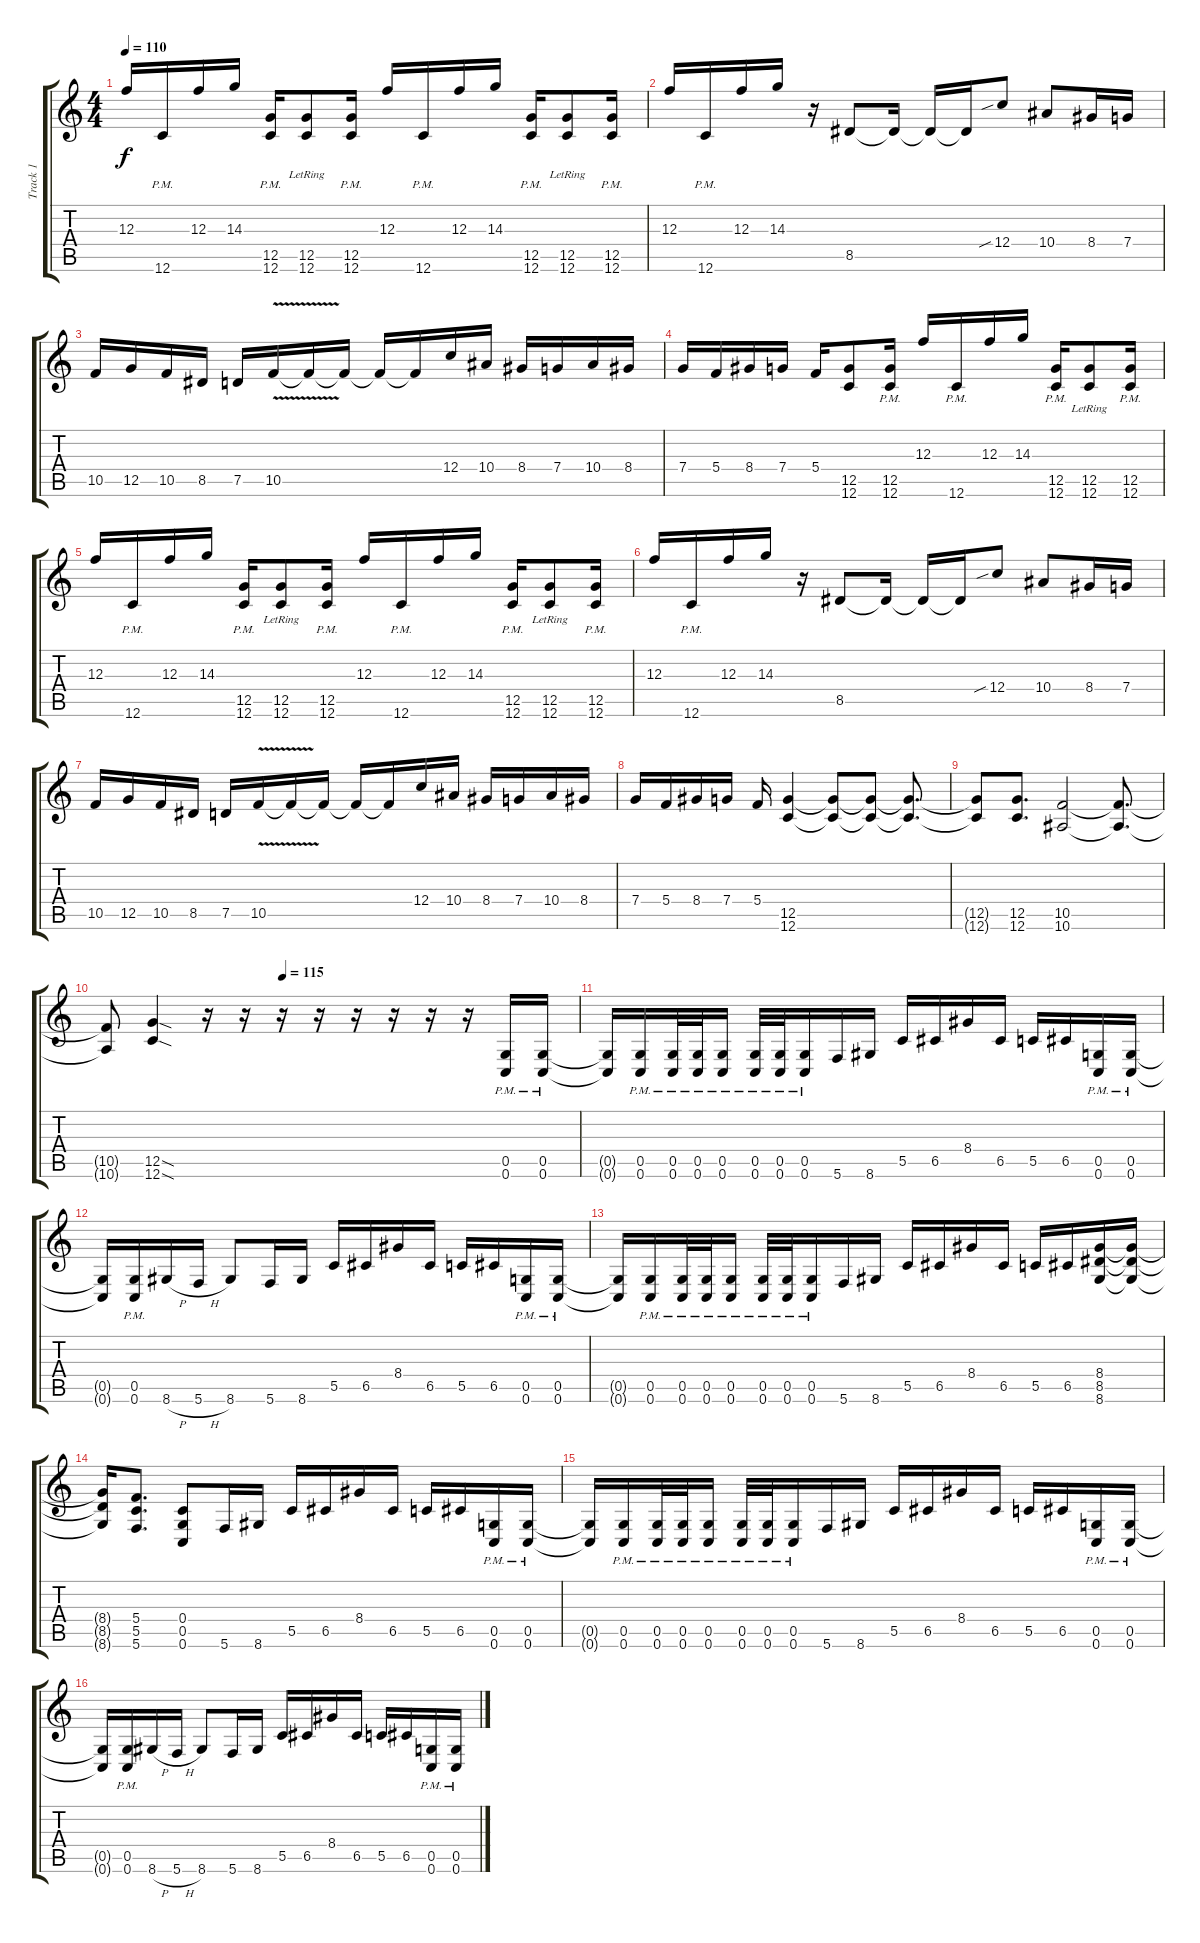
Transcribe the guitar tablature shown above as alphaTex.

\track ("Track 1" "Track 1") {instrument distortionguitar}
\staff {score tabs}
\tuning (D4 A3 F3 C3 G2 C2) {hide}
\ts (4 4)
\tempo 110
\clef g2
\ks c
12.3.16{dy f} 12.6{pm}.16 12.3.16 14.3.16 (12.5{pm} 12.6{pm}).16 (12.5 12.6{lr}).8 (12.5{pm} 12.6{pm}).16 12.3.16 12.6{pm}.16 12.3.16 14.3.16 (12.5{pm} 12.6{pm}).16 (12.5 12.6{lr}).8 (12.5{pm} 12.6{pm}).16 |
12.3.16 12.6{pm}.16 12.3.16 14.3.16 r.16 8.5.8 8.5{t}.16 8.5{t}.16 8.5{t}.16 12.4{sib}.8 10.4.8 8.4.16 7.4.16 |
10.5.16 12.5.16 10.5.16 8.5.16 7.5.16 10.5{v}.16 10.5{t}.16 10.5{t}.16 10.5{t}.16 10.5{t}.16 12.4.16 10.4.16 8.4.16 7.4.16 10.4.16 8.4.16 |
7.4.16 5.4.16 8.4.16 7.4.16 5.4.16 (12.5 12.6).8 (12.5{pm} 12.6{pm}).16 12.3.16 12.6{pm}.16 12.3.16 14.3.16 (12.5{pm} 12.6{pm}).16 (12.5 12.6{lr}).8 (12.5{pm} 12.6{pm}).16 |
12.3.16 12.6{pm}.16 12.3.16 14.3.16 (12.5{pm} 12.6{pm}).16 (12.5 12.6{lr}).8 (12.5{pm} 12.6{pm}).16 12.3.16 12.6{pm}.16 12.3.16 14.3.16 (12.5{pm} 12.6{pm}).16 (12.5 12.6{lr}).8 (12.5{pm} 12.6{pm}).16 |
12.3.16 12.6{pm}.16 12.3.16 14.3.16 r.16 8.5.8 8.5{t}.16 8.5{t}.16 8.5{t}.16 12.4{sib}.8 10.4.8 8.4.16 7.4.16 |
10.5.16 12.5.16 10.5.16 8.5.16 7.5.16 10.5{v}.16 10.5{t}.16 10.5{t}.16 10.5{t}.16 10.5{t}.16 12.4.16 10.4.16 8.4.16 7.4.16 10.4.16 8.4.16 |
7.4.16 5.4.16 8.4.16 7.4.16 5.4.16 (12.5 12.6).4 (12.5{t} 12.6{t}).8 (12.5{t} 12.6{t}).8 (12.5{t} 12.6{t}).8{d} |
(12.5{t} 12.6{t}).8 (12.5 12.6).8{d} (10.5 10.6).2 (10.5{t} 10.6{t}).8{d} |
\tempo (115 0.375)
(10.5{t} 10.6{t}).8 (12.5{sod} 12.6{sod}).4 r.16 r.16 r.16 r.16 r.16 r.16 r.16 r.16 (0.5{pm} 0.6{pm}).16 (0.5{pm} 0.6{pm}).16 |
(0.5{t} 0.6{t}).16 (0.5{pm} 0.6{pm}).16 (0.5{pm} 0.6{pm}).32 (0.5{pm} 0.6{pm}).32 (0.5{pm} 0.6{pm}).16 (0.5{pm} 0.6{pm}).32 (0.5{pm} 0.6{pm}).32 (0.5{pm} 0.6{pm}).16 5.6.16 8.6.16 5.5.16 6.5.16 8.4.16 6.5.16 5.5.16 6.5.16 (0.5{pm} 0.6{pm}).16 (0.5{pm} 0.6{pm}).16 |
(0.5{t} 0.6{t}).16 (0.5{pm} 0.6{pm}).16 8.6{h}.16 5.6{h}.16 8.6.8 5.6.16 8.6.16 5.5.16 6.5.16 8.4.16 6.5.16 5.5.16 6.5.16 (0.5{pm} 0.6{pm}).16 (0.5{pm} 0.6{pm}).16 |
(0.5{t} 0.6{t}).16 (0.5{pm} 0.6{pm}).16 (0.5{pm} 0.6{pm}).32 (0.5{pm} 0.6{pm}).32 (0.5{pm} 0.6{pm}).16 (0.5{pm} 0.6{pm}).32 (0.5{pm} 0.6{pm}).32 (0.5{pm} 0.6{pm}).16 5.6.16 8.6.16 5.5.16 6.5.16 8.4.16 6.5.16 5.5.16 6.5.16 (8.4 8.5 8.6).16 (8.4{t} 8.5{t} 8.6{t}).16 |
(8.4{t} 8.5{t} 8.6{t}).16 (5.4 5.5 5.6).8{d} (0.4 0.5 0.6).8 5.6.16 8.6.16 5.5.16 6.5.16 8.4.16 6.5.16 5.5.16 6.5.16 (0.5{pm} 0.6{pm}).16 (0.5{pm} 0.6{pm}).16 |
(0.5{t} 0.6{t}).16 (0.5{pm} 0.6{pm}).16 (0.5{pm} 0.6{pm}).32 (0.5{pm} 0.6{pm}).32 (0.5{pm} 0.6{pm}).16 (0.5{pm} 0.6{pm}).32 (0.5{pm} 0.6{pm}).32 (0.5{pm} 0.6{pm}).16 5.6.16 8.6.16 5.5.16 6.5.16 8.4.16 6.5.16 5.5.16 6.5.16 (0.5{pm} 0.6{pm}).16 (0.5{pm} 0.6{pm}).16 |
(0.5{t} 0.6{t}).16 (0.5{pm} 0.6{pm}).16 8.6{h}.16 5.6{h}.16 8.6.8 5.6.16 8.6.16 5.5.16 6.5.16 8.4.16 6.5.16 5.5.16 6.5.16 (0.5{pm} 0.6{pm}).16 (0.5{pm} 0.6{pm}).16
